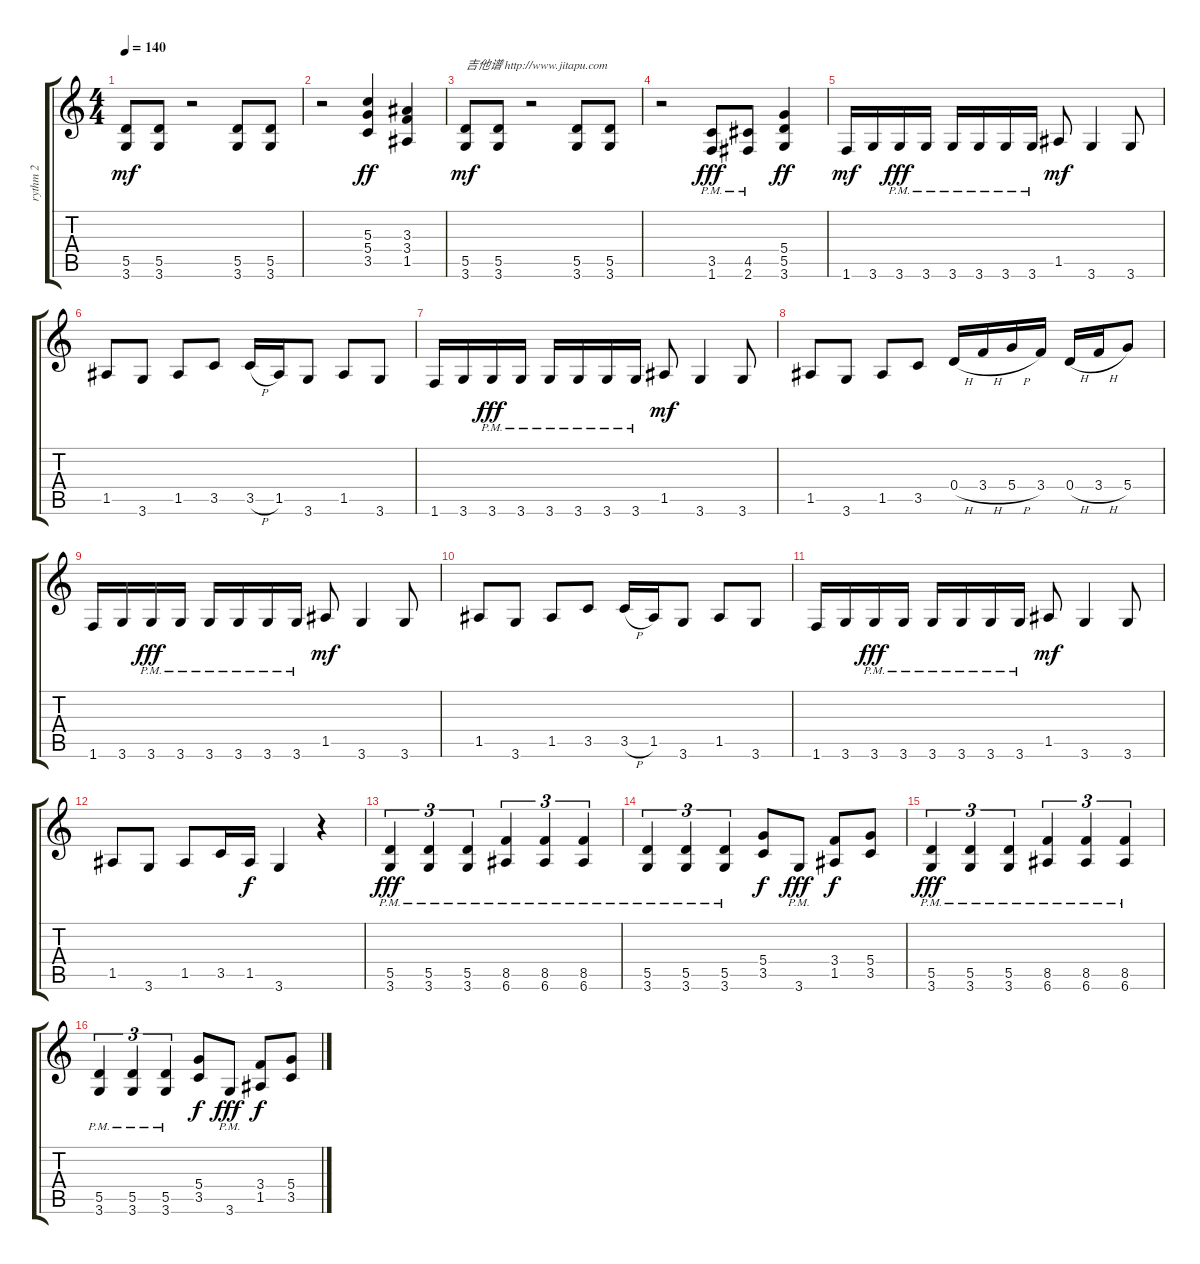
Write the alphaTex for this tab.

\track ("rythm 2" "rythm 2") {instrument distortionguitar}
\staff {score tabs}
\tuning (E4 B3 G3 D3 A2 E2) {hide}
\ts (4 4)
\tempo 140
\clef g2
\ks c
(5.5 3.6).8{dy mf} (5.5 3.6).8 r.2 (5.5 3.6).8 (5.5 3.6).8 |
r.2 (5.3 5.4 3.5).4{dy ff} (3.3 3.4 1.5).4 |
(5.5 3.6).8{txt "吉他谱 http://www.jitapu.com" dy mf} (5.5 3.6).8 r.2 (5.5 3.6).8 (5.5 3.6).8 |
r.2 (3.5{pm} 1.6{pm}).8{dy fff} (4.5{pm} 2.6{pm}).8 (5.4 5.5 3.6).4{dy ff} |
1.6.16{dy mf} 3.6.16 3.6{pm}.16{dy fff} 3.6{pm}.16 3.6{pm}.16 3.6{pm}.16 3.6{pm}.16 3.6{pm}.16 1.5.8{dy mf} 3.6.4 3.6.8 |
1.5.8 3.6.8 1.5.8 3.5.8 3.5{h}.16 1.5.16 3.6.8 1.5.8 3.6.8 |
1.6.16 3.6.16 3.6{pm}.16{dy fff} 3.6{pm}.16 3.6{pm}.16 3.6{pm}.16 3.6{pm}.16 3.6{pm}.16 1.5.8{dy mf} 3.6.4 3.6.8 |
1.5.8 3.6.8 1.5.8 3.5.8 0.4{h}.16 3.4{h}.16 5.4{h}.16 3.4.16 0.4{h}.16 3.4{h}.16 5.4.8 |
1.6.16 3.6.16 3.6{pm}.16{dy fff} 3.6{pm}.16 3.6{pm}.16 3.6{pm}.16 3.6{pm}.16 3.6{pm}.16 1.5.8{dy mf} 3.6.4 3.6.8 |
1.5.8 3.6.8 1.5.8 3.5.8 3.5{h}.16 1.5.16 3.6.8 1.5.8 3.6.8 |
1.6.16 3.6.16 3.6{pm}.16{dy fff} 3.6{pm}.16 3.6{pm}.16 3.6{pm}.16 3.6{pm}.16 3.6{pm}.16 1.5.8{dy mf} 3.6.4 3.6.8 |
1.5.8 3.6.8 1.5.8 3.5.16 1.5.16{dy f} 3.6.4 r.4 |
(5.5{pm} 3.6{pm}).4{tu (3 2) dy fff} (5.5{pm} 3.6{pm}).4{tu (3 2)} (5.5{pm} 3.6{pm}).4{tu (3 2)} (8.5{pm} 6.6{pm}).4{tu (3 2)} (8.5{pm} 6.6{pm}).4{tu (3 2)} (8.5{pm} 6.6{pm}).4{tu (3 2)} |
(5.5{pm} 3.6{pm}).4{tu (3 2)} (5.5{pm} 3.6{pm}).4{tu (3 2)} (5.5{pm} 3.6{pm}).4{tu (3 2)} (5.4 3.5).8{dy f} 3.6{pm}.8{dy fff} (3.4 1.5).8{dy f} (5.4 3.5).8 |
(5.5{pm} 3.6{pm}).4{tu (3 2) dy fff} (5.5{pm} 3.6{pm}).4{tu (3 2)} (5.5{pm} 3.6{pm}).4{tu (3 2)} (8.5{pm} 6.6{pm}).4{tu (3 2)} (8.5{pm} 6.6{pm}).4{tu (3 2)} (8.5{pm} 6.6{pm}).4{tu (3 2)} |
(5.5{pm} 3.6{pm}).4{tu (3 2)} (5.5{pm} 3.6{pm}).4{tu (3 2)} (5.5{pm} 3.6{pm}).4{tu (3 2)} (5.4 3.5).8{dy f} 3.6{pm}.8{dy fff} (3.4 1.5).8{dy f} (5.4 3.5).8
